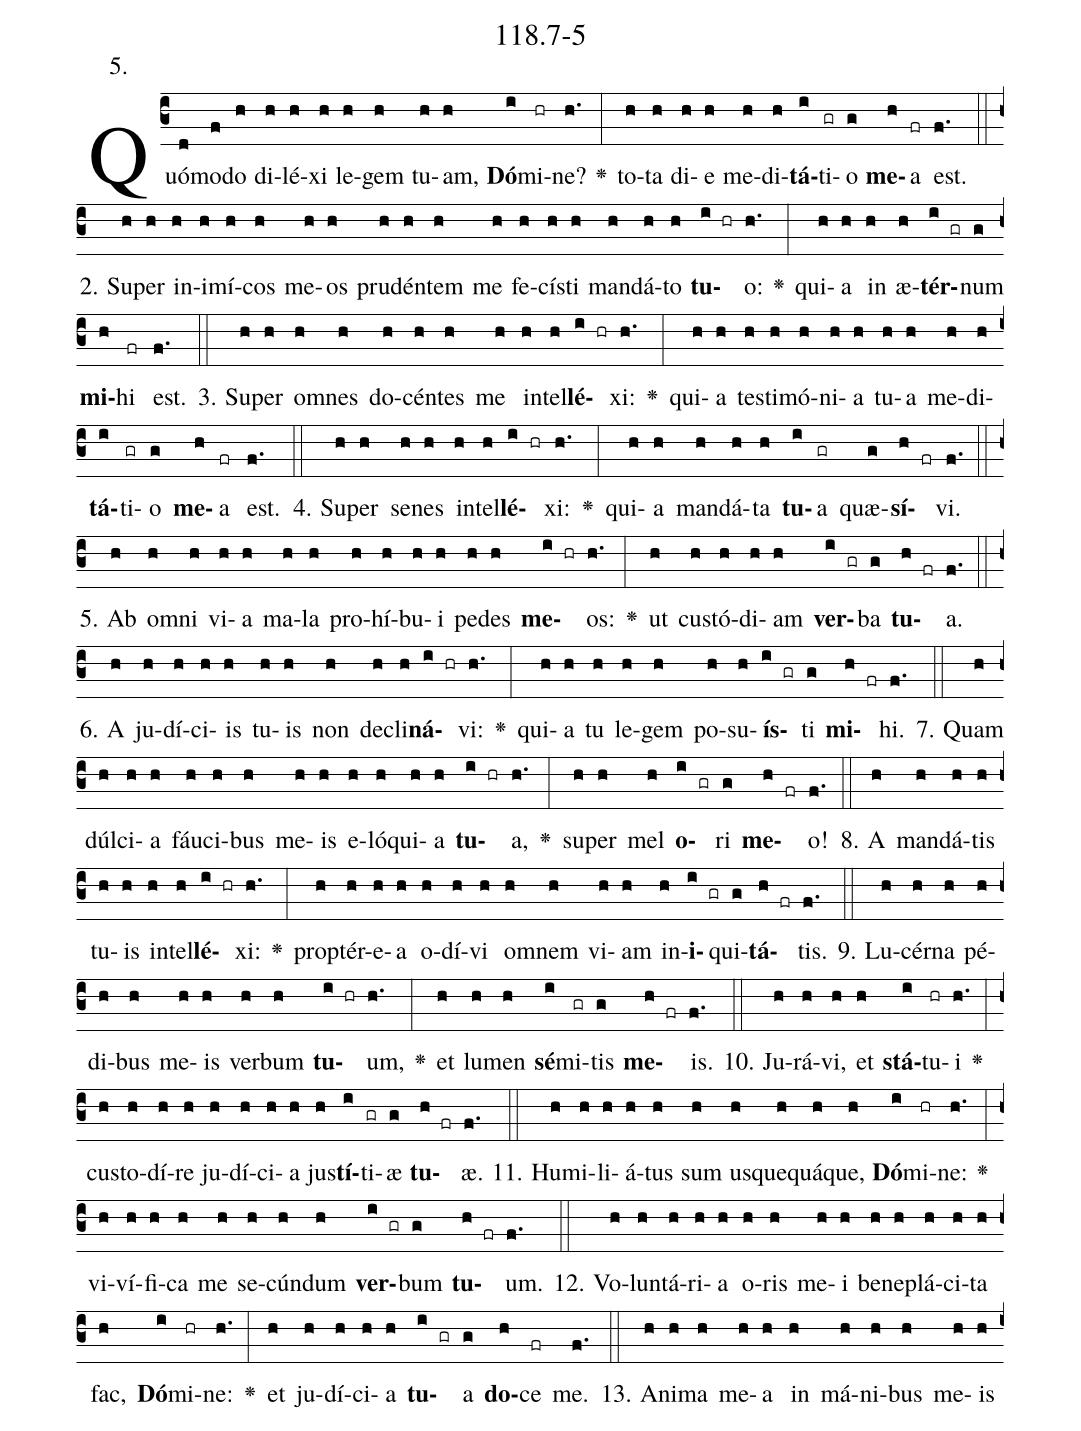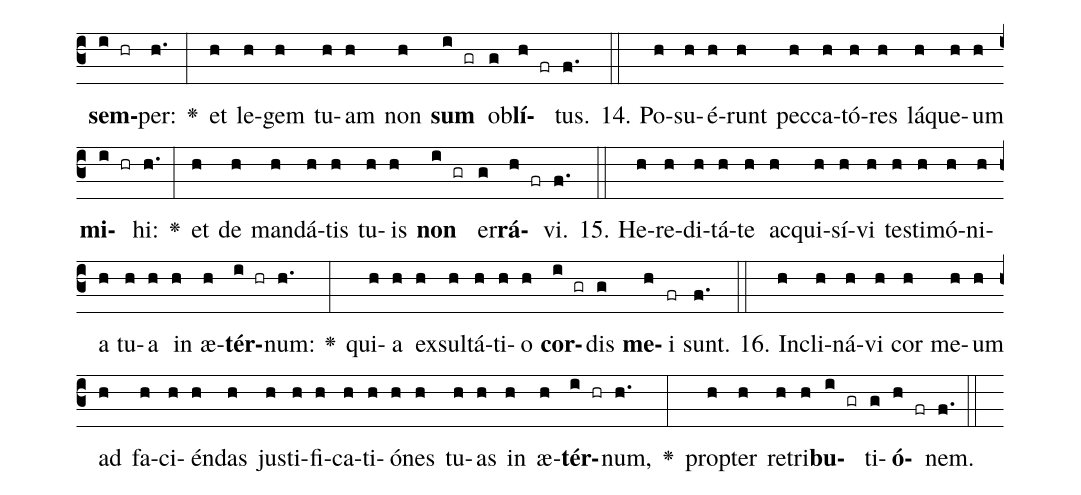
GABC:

name: 118.7-5;
annotation: 5.;
%%
(c3)Quó(d)mo(f)do(h) di(h)lé(h)xi(h) le(h)gem(h) tu(h)am,(h) <b>Dó</b>(i)mi(hr)ne?(h.) <v>\greheightstar</v>(:) to(h)ta(h) di(h)e(h) me(h)di(h)<b>tá</b>(i)ti(gr)o(g) <b>me</b>(h)a(fr) est.(f.) (::)
2. Su(h)per(h) in(h)i(h)mí(h)cos(h) me(h)os(h) pru(h)dén(h)tem(h) me(h) fe(h)cís(h)ti(h) man(h)dá(h)to(h) <b>tu</b>(i hr)o:(h.) <v>\greheightstar</v>(:) qui(h)a(h) in(h) æ(h)<b>tér</b>(i gr)num(g) <b>mi</b>(h)hi(fr) est.(f.) (::)
3. Su(h)per(h) om(h)nes(h) do(h)cén(h)tes(h) me(h) in(h)tel(h)<b>lé</b>(i hr)xi:(h.) <v>\greheightstar</v>(:) qui(h)a(h) tes(h)ti(h)mó(h)ni(h)a(h) tu(h)a(h) me(h)di(h)<b>tá</b>(i)ti(gr)o(g) <b>me</b>(h)a(fr) est.(f.) (::)
4. Su(h)per(h) se(h)nes(h) in(h)tel(h)<b>lé</b>(i hr)xi:(h.) <v>\greheightstar</v>(:) qui(h)a(h) man(h)dá(h)ta(h) <b>tu</b>(i)a(gr) quæ(g)<b>sí</b>(h fr)vi.(f.) (::)
5. Ab(h) om(h)ni(h) vi(h)a(h) ma(h)la(h) pro(h)hí(h)bu(h)i(h) pe(h)des(h) <b>me</b>(i hr)os:(h.) <v>\greheightstar</v>(:) ut(h) cus(h)tó(h)di(h)am(h) <b>ver</b>(i gr)ba(g) <b>tu</b>(h fr)a.(f.) (::)
6. A(h) ju(h)dí(h)ci(h)is(h) tu(h)is(h) non(h) de(h)cli(h)<b>ná</b>(i hr)vi:(h.) <v>\greheightstar</v>(:) qui(h)a(h) tu(h) le(h)gem(h) po(h)su(h)<b>ís</b>(i gr)ti(g) <b>mi</b>(h fr)hi.(f.) (::)
7. Quam(h) dúl(h)ci(h)a(h) fáu(h)ci(h)bus(h) me(h)is(h) e(h)ló(h)qui(h)a(h) <b>tu</b>(i hr)a,(h.) <v>\greheightstar</v>(:) su(h)per(h) mel(h) <b>o</b>(i gr)ri(g) <b>me</b>(h fr)o!(f.) (::)
8. A(h) man(h)dá(h)tis(h) tu(h)is(h) in(h)tel(h)<b>lé</b>(i hr)xi:(h.) <v>\greheightstar</v>(:) prop(h)tér(h)e(h)a(h) o(h)dí(h)vi(h) om(h)nem(h) vi(h)am(h) in(h)<b>i</b>(i gr)qui(g)<b>tá</b>(h fr)tis.(f.) (::)
9. Lu(h)cér(h)na(h) pé(h)di(h)bus(h) me(h)is(h) ver(h)bum(h) <b>tu</b>(i hr)um,(h.) <v>\greheightstar</v>(:) et(h) lu(h)men(h) <b>sé</b>(i)mi(gr)tis(g) <b>me</b>(h fr)is.(f.) (::)
10. Ju(h)rá(h)vi,(h) et(h) <b>stá</b>(i)tu(hr)i(h.) <v>\greheightstar</v>(:) cus(h)to(h)dí(h)re(h) ju(h)dí(h)ci(h)a(h) jus(h)<b>tí</b>(i)ti(gr)æ(g) <b>tu</b>(h fr)æ.(f.) (::)
11. Hu(h)mi(h)li(h)á(h)tus(h) sum(h) us(h)que(h)quá(h)que,(h) <b>Dó</b>(i)mi(hr)ne:(h.) <v>\greheightstar</v>(:) vi(h)ví(h)fi(h)ca(h) me(h) se(h)cún(h)dum(h) <b>ver</b>(i gr)bum(g) <b>tu</b>(h fr)um.(f.) (::)
12. Vo(h)lun(h)tá(h)ri(h)a(h) o(h)ris(h) me(h)i(h) be(h)ne(h)plá(h)ci(h)ta(h) fac,(h) <b>Dó</b>(i)mi(hr)ne:(h.) <v>\greheightstar</v>(:) et(h) ju(h)dí(h)ci(h)a(h) <b>tu</b>(i gr)a(g) <b>do</b>(h)ce(fr) me.(f.) (::)
13. A(h)ni(h)ma(h) me(h)a(h) in(h) má(h)ni(h)bus(h) me(h)is(h) <b>sem</b>(i hr)per:(h.) <v>\greheightstar</v>(:) et(h) le(h)gem(h) tu(h)am(h) non(h) <b>sum</b>(i gr) ob(g)<b>lí</b>(h fr)tus.(f.) (::)
14. Po(h)su(h)é(h)runt(h) pec(h)ca(h)tó(h)res(h) lá(h)que(h)um(h) <b>mi</b>(i hr)hi:(h.) <v>\greheightstar</v>(:) et(h) de(h) man(h)dá(h)tis(h) tu(h)is(h) <b>non</b>(i gr) er(g)<b>rá</b>(h fr)vi.(f.) (::)
15. He(h)re(h)di(h)tá(h)te(h) ac(h)qui(h)sí(h)vi(h) tes(h)ti(h)mó(h)ni(h)a(h) tu(h)a(h) in(h) æ(h)<b>tér</b>(i hr)num:(h.) <v>\greheightstar</v>(:) qui(h)a(h) ex(h)sul(h)tá(h)ti(h)o(h) <b>cor</b>(i gr)dis(g) <b>me</b>(h)i(fr) sunt.(f.) (::)
16. In(h)cli(h)ná(h)vi(h) cor(h) me(h)um(h) ad(h) fa(h)ci(h)én(h)das(h) jus(h)ti(h)fi(h)ca(h)ti(h)ó(h)nes(h) tu(h)as(h) in(h) æ(h)<b>tér</b>(i hr)num,(h.) <v>\greheightstar</v>(:) prop(h)ter(h) re(h)tri(h)<b>bu</b>(i gr)ti(g)<b>ó</b>(h fr)nem.(f.) (::)
